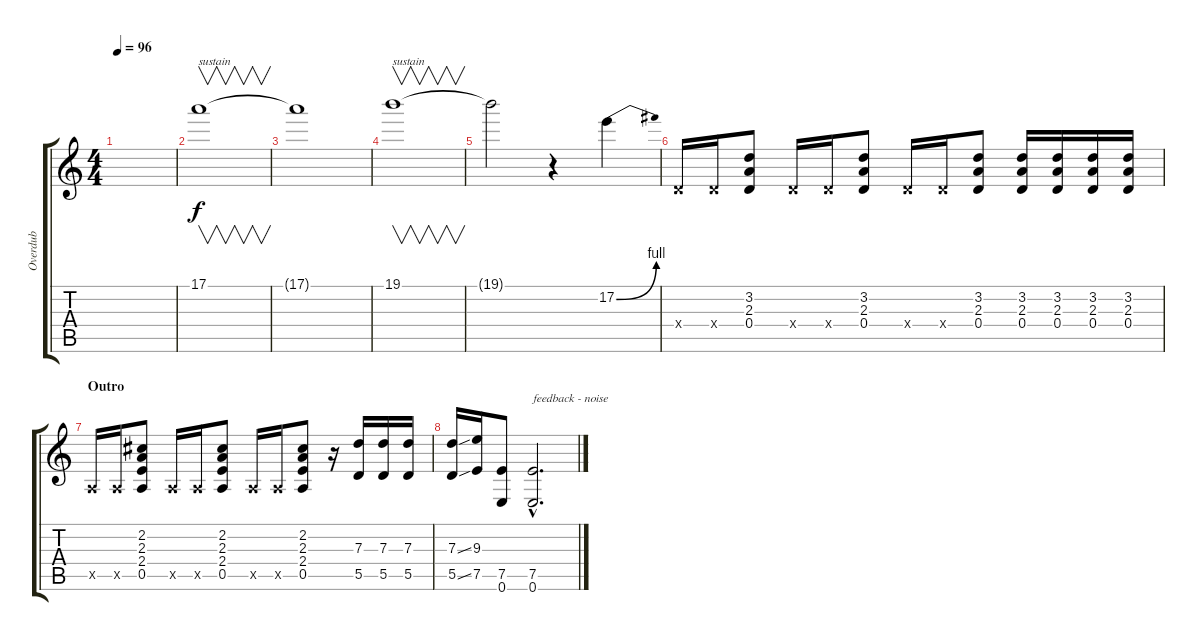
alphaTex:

\track ("Overdub" "Overdub") {instrument electricguitarclean}
\staff {score tabs}
\tuning (E4 B3 G3 D3 A2 E2) {hide}
\ts (4 4)
\tempo 96
\clef g2
\ks c
|
17.1.1{v txt "sustain"} |
17.1{t}.1 |
19.1.1{v txt "sustain"} |
19.1{t}.2 r.4 17.2{be (bend 0 0 60 4)}.4 |
0.4{x}.16 0.4{x}.16 (3.2 2.3 0.4).8 0.4{x}.16 0.4{x}.16 (3.2 2.3 0.4).8 0.4{x}.16 0.4{x}.16 (3.2 2.3 0.4).8 (3.2 2.3 0.4).16 (3.2 2.3 0.4).16 (3.2 2.3 0.4).16 (3.2 2.3 0.4).16 |
\section ("" "Outro")
0.5{x}.16 0.5{x}.16 (2.2 2.3 2.4 0.5).8 0.5{x}.16 0.5{x}.16 (2.2 2.3 2.4 0.5).8 0.5{x}.16 0.5{x}.16 (2.2 2.3 2.4 0.5).8 r.16 (7.3 5.5).16 (7.3 5.5).16 (7.3 5.5).16 |
(7.3{ss} 5.5{ss}).16 (9.3 7.5).16 (7.5 0.6).8 (7.5{hac} 0.6{hac}).2{d txt "feedback - noise"}
